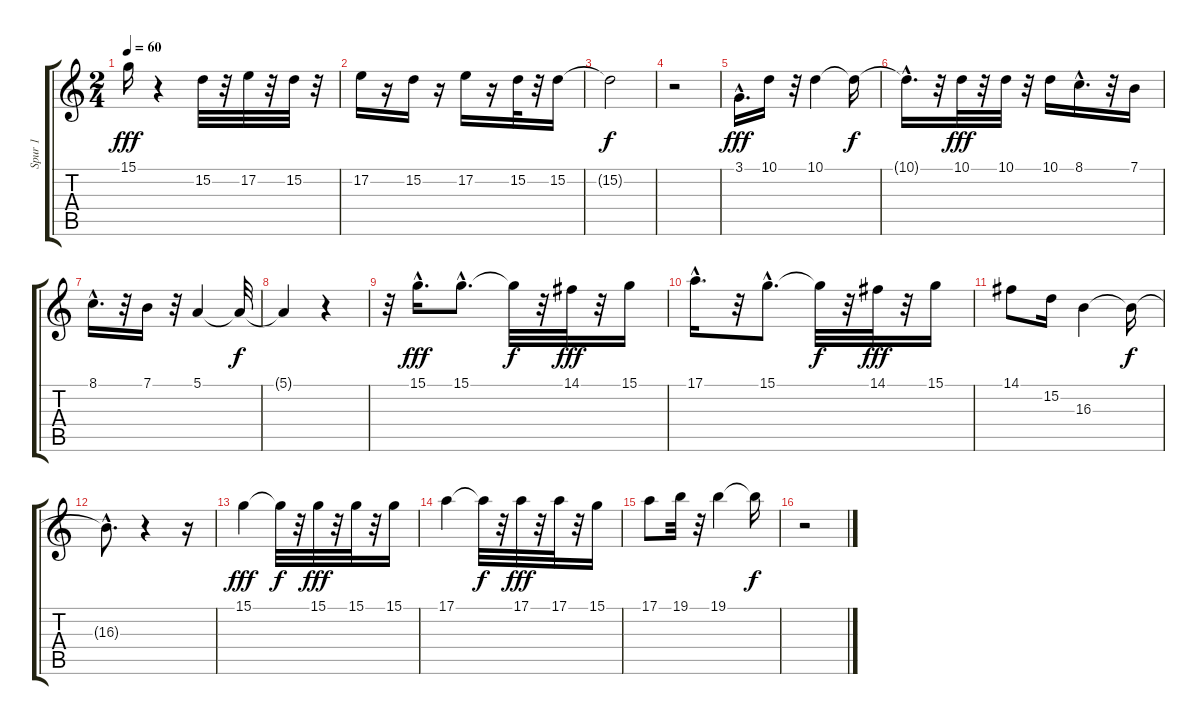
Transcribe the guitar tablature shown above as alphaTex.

\track ("Spur 1" "Spur 1") {instrument piccolo}
\staff {score tabs}
\tuning (E4 B3 G3 D3 A2 E2) {hide}
\ts (2 4)
\tempo 60
\clef g2
\ks c
15.1.16{dy fff} r.4 15.2.32 r.32 17.2.32 r.32 15.2.32 r.32 |
17.2.16 r.16 15.2.16 r.16 17.2.16 r.16 15.2.32 r.32 15.2.16 |
15.2{t}.2{dy f} |
r.2 |
3.1{hac}.16{d dy fff} 10.1.16 r.32 10.1.4 10.1{t}.16{dy f} |
10.1{hac t}.16{d} r.32 10.1.32{dy fff} r.32 10.1.32 r.32 10.1.16 8.1{hac}.16{d} r.32 7.1.16 |
8.1{hac}.16{d} r.32 7.1.16 r.32 5.1.4 5.1{t}.32{dy f} |
5.1{t}.4 r.4 |
r.32 15.1{hac}.16{d dy fff} 15.1{hac}.8{d} 15.1{t}.32{dy f} r.32 14.1.32{dy fff} r.32 15.1.16 |
17.1{hac}.16{d} r.32 15.1{hac}.8{d} 15.1{t}.32{dy f} r.32 14.1.32{dy fff} r.32 15.1.16 |
14.1.8 15.2.16 16.3.4 16.3{t}.16{dy f} |
16.3{hac t}.8{d} r.4 r.16 |
15.1.4{dy fff} 15.1{t}.32{dy f} r.32 15.1.32{dy fff} r.32 15.1.32 r.32 15.1.16 |
17.1.4 17.1{t}.32{dy f} r.32 17.1.32{dy fff} r.32 17.1.32 r.32 15.1.16 |
17.1.8 19.1.32 r.32 19.1.4 19.1{t}.16{dy f} |
r.2
